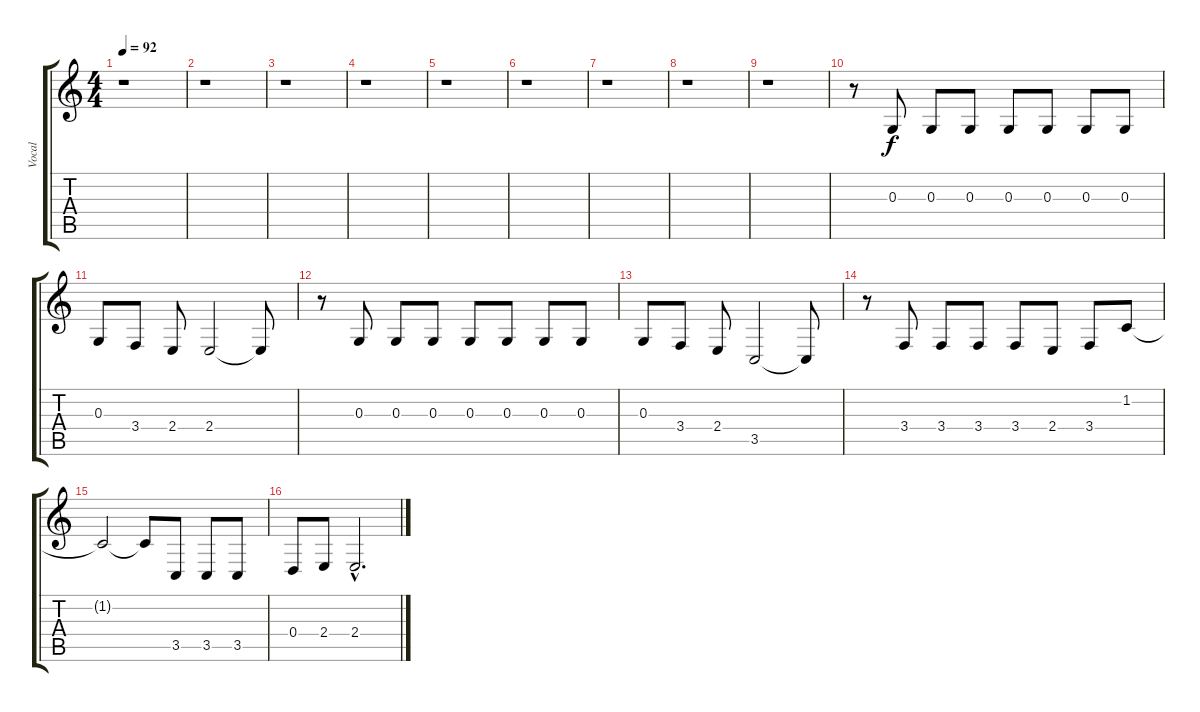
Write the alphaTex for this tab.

\track ("Vocal" "Vocal") {instrument stringensemble1}
\staff {score tabs}
\tuning (E4 B3 G3 D3 A2 E2) {hide}
\ts (4 4)
\tempo 92
\clef g2
\ks c
r.1{dy f instrument stringensemble1} |
r.1 |
r.1 |
r.1 |
r.1 |
r.1 |
r.1 |
r.1 |
r.1 |
r.8 0.3.8 0.3.8 0.3.8 0.3.8 0.3.8 0.3.8 0.3.8 |
0.3.8 3.4.8 2.4.8 2.4.2 2.4{t}.8 |
r.8 0.3.8 0.3.8 0.3.8 0.3.8 0.3.8 0.3.8 0.3.8 |
0.3.8 3.4.8 2.4.8 3.5.2 3.5{t}.8 |
r.8 3.4.8 3.4.8 3.4.8 3.4.8 2.4.8 3.4.8 1.2.8 |
1.2{t}.2 1.2{t}.8 3.5.8 3.5.8 3.5.8 |
0.4.8 2.4.8 2.4{hac}.2{d}
